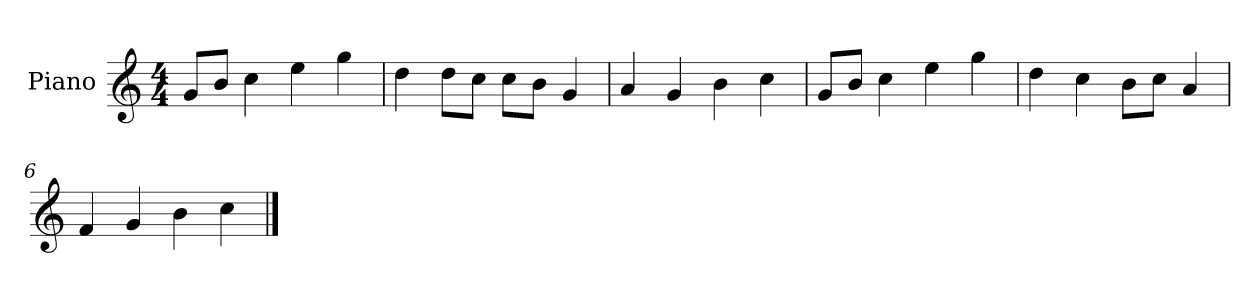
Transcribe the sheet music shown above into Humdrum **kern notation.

**kern
*part1
*staff1
*I"Piano
*I'P-no
*clefG2
*k[]
*M4/4
*MM90
=1
8g/L
8b/J
4cc\
4ee\
4gg\
=2
4dd\
8dd\L
8cc\J
8cc\L
8b\J
4g/
=3
4a/
4g/
4b\
4cc\
=4
8g/L
8b/J
4cc\
4ee\
4gg\
=5
4dd\
4cc\
8b\L
8cc\J
4a/
=6
4f/
4g/
4b\
4cc\
==
*-
